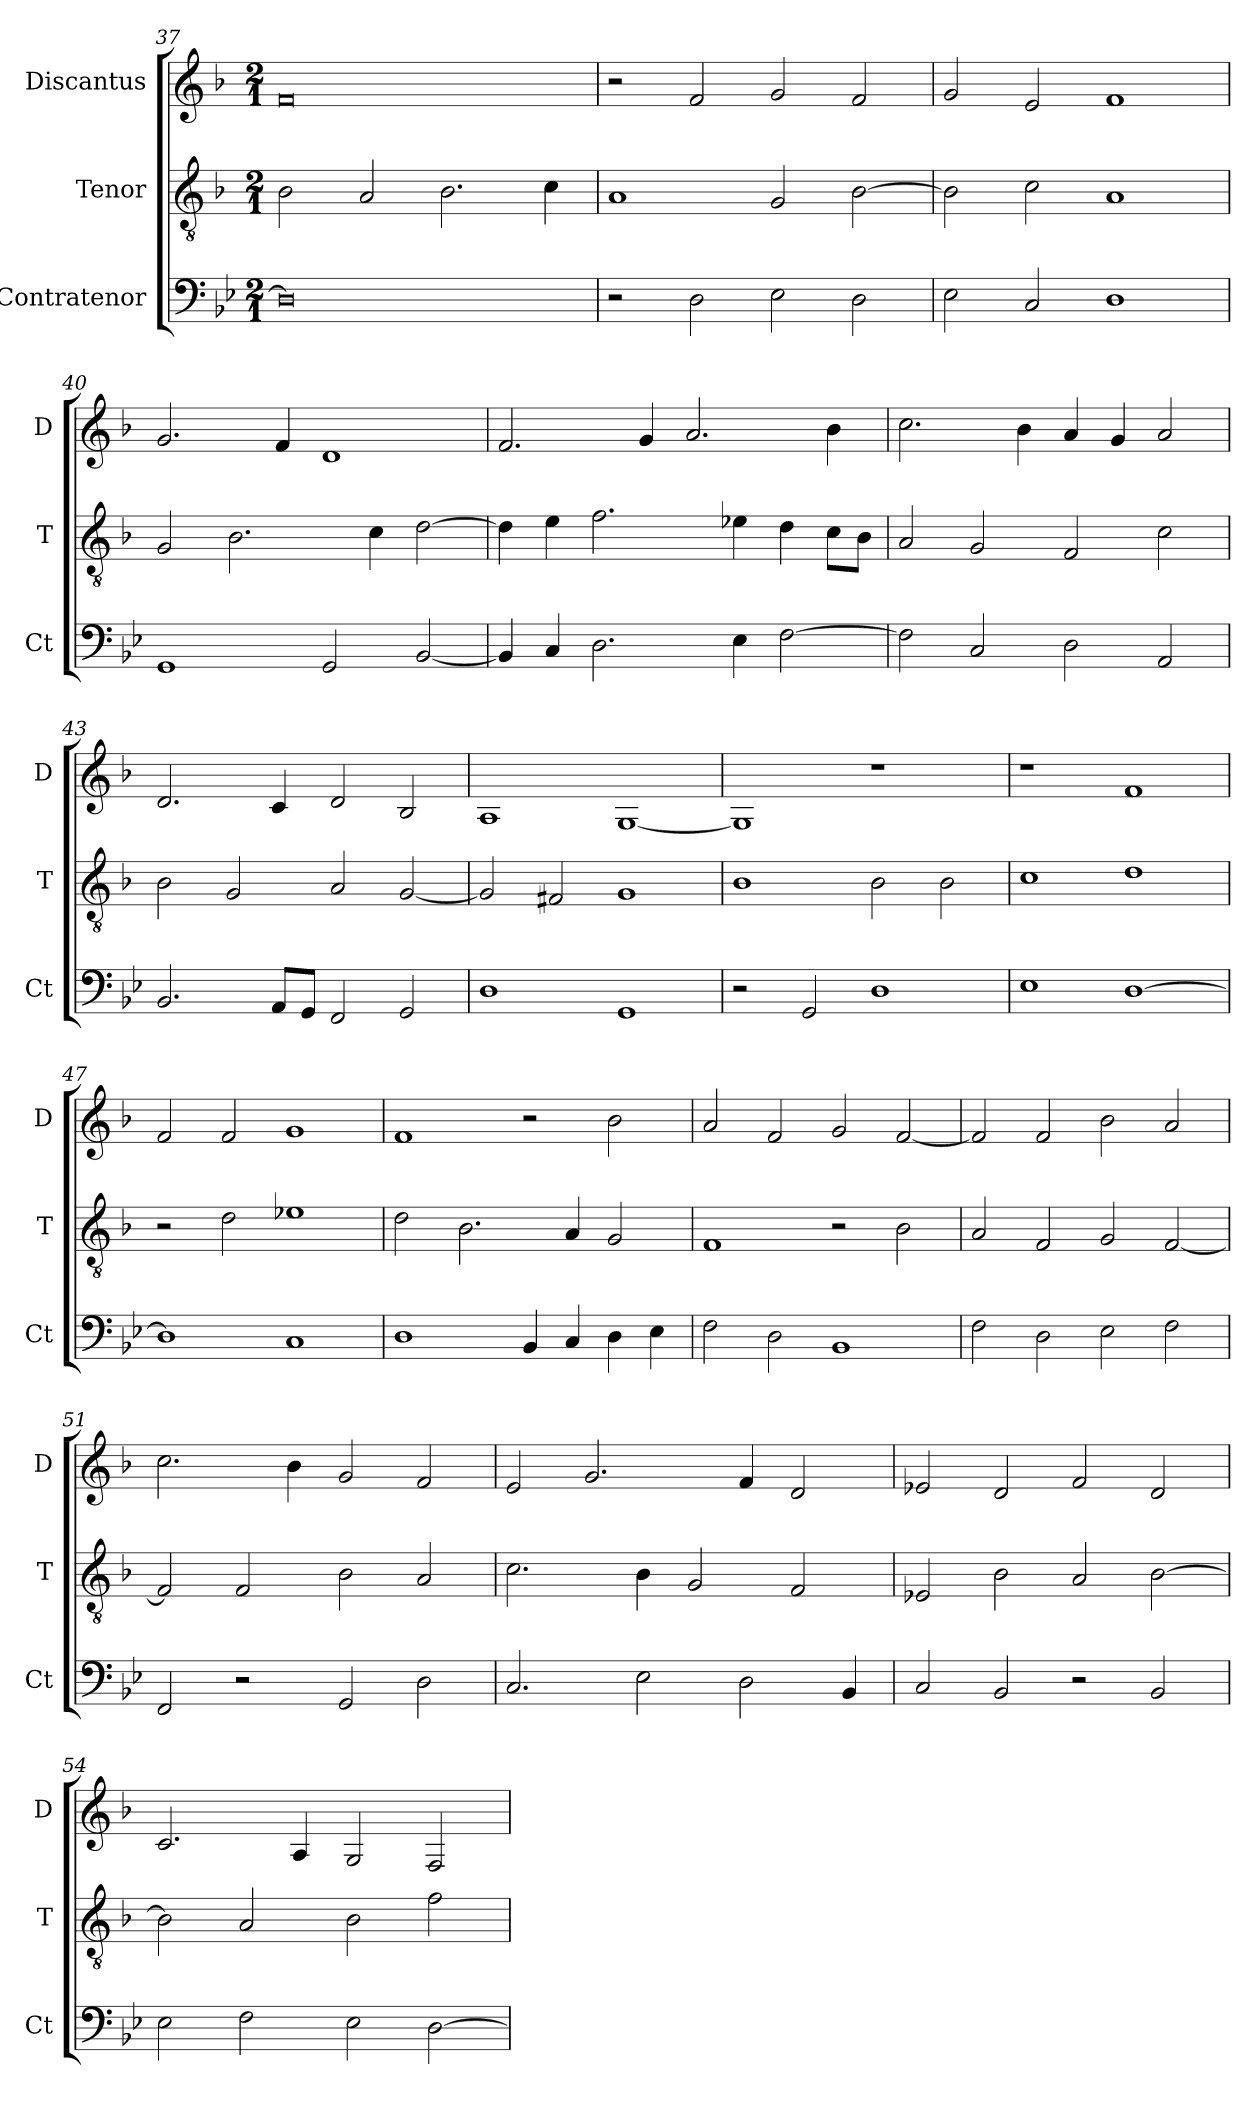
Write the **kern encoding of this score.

**kern	**kern	**kern
*part3	*part2	*part1
*staff3	*staff2	*staff1
*I"Contratenor	*I"Tenor	*I"Discantus
*I'Ct	*I'T	*I'D
*clefF4	*clefGv2	*clefG2
*k[b-e-]	*k[b-]	*k[b-]
*M2/1	*M2/1	*M2/1
=37	=37	=37
0D]	2B-\	0f
.	2A/	.
.	2.B-\	.
.	4c\	.
=38	=38	=38
2r	1A	2r
2D\	.	2f/
2E-\	2G/	2g/
2D\	[2B-\	2f/
=39	=39	=39
2E-\	2B-\]	2g/
2C/	2c\	2e/
1D	1A	1f
=40	=40	=40
1GG	2G/	2.g/
.	2.B-\	.
.	.	4f/
2GG/	.	1d
.	4c\	.
[2BB-/	[2d\	.
=41	=41	=41
4BB-/]	4d\]	2.f/
4C/	4e\	.
2.D\	2.f\	.
.	.	4g/
.	.	2.a/
4E-\	4e-X\	.
[2F\	4d\	.
.	8c\L	4b-\
.	8B-\J	.
=42	=42	=42
2F\]	2A/	2.cc\
2C/	2G/	.
.	.	4b-\
2D\	2F/	4a/
.	.	4g/
2AA/	2c\	2a/
=43	=43	=43
2.BB-/	2B-\	2.d/
.	2G/	.
8AA/L	.	4c/
8GG/J	.	.
2FF/	2A/	2d/
2GG/	[2G/	2B-/
=44	=44	=44
1D	2G/]	1A
.	2F#X/	.
1GG	1G	[1G
=45	=45	=45
2r	1B-	1G]
2GG/	.	.
1D	2B-\	1r
.	2B-\	.
=46	=46	=46
1E-	1c	1r
[1D	1d	1f
=47	=47	=47
1D]	2r	2f/
.	2d\	2f/
1C	1e-X	1g
=48	=48	=48
1D	2d\	1f
.	2.B-\	.
4BB-/	.	2r
4C/	4A/	.
4D\	2G/	2b-\
4E-\	.	.
=49	=49	=49
2F\	1F	2a/
2D\	.	2f/
1BB-	2r	2g/
.	2B-\	[2f/
=50	=50	=50
2F\	2A/	2f/]
2D\	2F/	2f/
2E-\	2G/	2b-\
2F\	[2F/	2a/
=51	=51	=51
2FF/	2F/]	2.cc\
2r	2F/	.
.	.	4b-\
2GG/	2B-\	2g/
2D\	2A/	2f/
=52	=52	=52
2.C/	2.c\	2e/
.	.	2.g/
2E-\	4B-\	.
.	2G/	.
2D\	.	4f/
.	2F/	2d/
4BB-/	.	.
=53	=53	=53
2C/	2E-X/	2e-X/
2BB-/	2B-\	2d/
2r	2A/	2f/
2BB-/	[2B-\	2d/
=54	=54	=54
2E-\	2B-\]	2.c/
2F\	2A/	.
.	.	4A/
2E-\	2B-\	2G/
[2D\	2f\	2F/
=	=	=
*-	*-	*-
